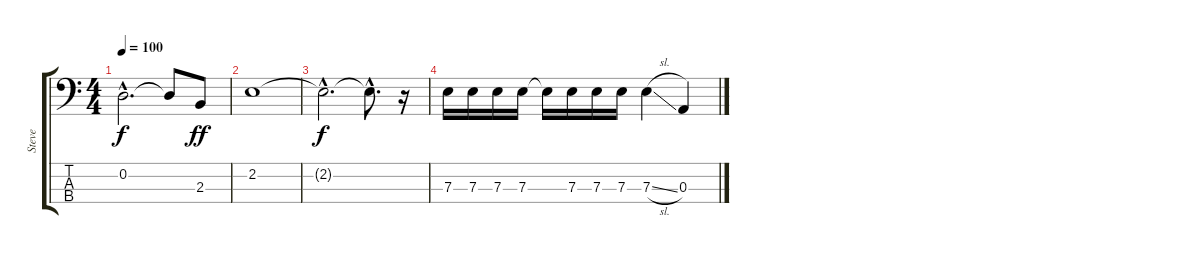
\track ("Steve" "Steve") {instrument electricbassfinger}
\staff {score tabs}
\tuning (G2 D2 A1 E1) {hide}
\ts (4 4)
\tempo 100
\clef f4
\ks c
0.2{hac t}.2{d dy f} 0.2{t}.8 2.3.8{dy ff} |
2.2.1 |
2.2{hac t}.2{d dy f} 2.2{hac t}.8{d} r.16 |
7.3.16 7.3.16 7.3.16 7.3.16 7.3{t}.16 7.3.16 7.3.16 7.3.16 7.3{sl}.4 0.3.4
